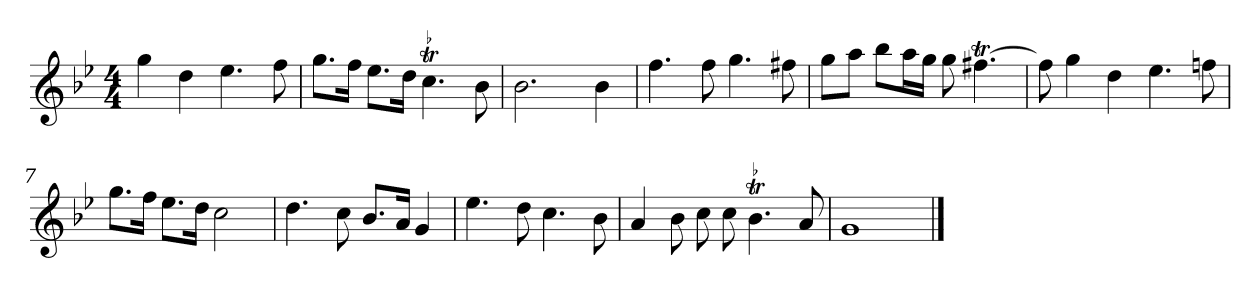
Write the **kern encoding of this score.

**kern
*part1
*staff1
*clefG2
*k[b-e-]
*g:
*M4/4
*MM104
=1
4gg
4dd
4.ee-
8ff
=2
8.gg\L
16ff\Jk
8.ee-\L
16dd\Jk
!LO:TR:acc=-
4.cct
8b-
=3
2.b-
4b-
=4
4.ff
8ff
4.gg
8ff#X
=5
8gg\L
8aa\J
8bb-\L
16aa\L
16gg\JJ
8gg
[4.ff#Xt
=6
8ff#]
4gg
4dd
4.ee-
8ff
=7
8.gg\L
16ff\Jk
8.ee-\L
16dd\Jk
2cc
=8
4.dd
8cc
8.b-/L
16a/Jk
4g
=9
4.ee-
8dd
4.cc
8b-
=10
4a
8b-
8cc
8cc
!LO:TR:acc=-
4.b-t
8a
=11
1g
==
*-
